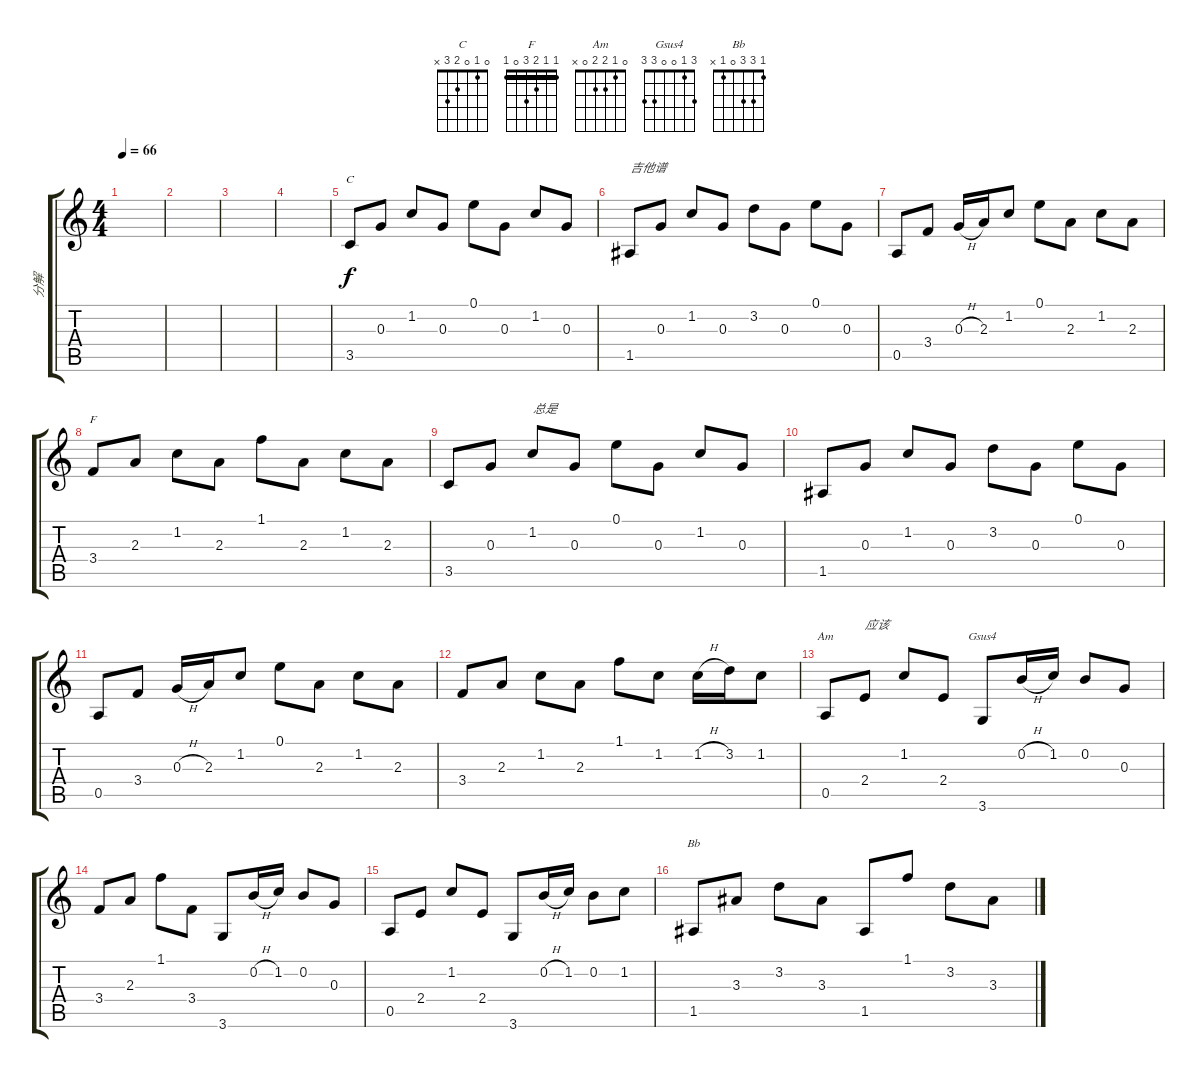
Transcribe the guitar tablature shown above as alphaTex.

\track ("分解" "分解") {instrument acousticguitarnylon}
\staff {score tabs}
\tuning (E4 B3 G3 D3 A2 E2) {hide}
\chord ("C" 0 1 0 2 3 x)
\chord ("F" 1 1 2 3 0 1) {barre 1}
\chord ("Am" 0 1 2 2 0 x)
\chord ("Gsus4" 3 1 0 0 3 3)
\chord ("Bb" 1 3 3 0 1 x)
\ts (4 4)
\tempo 66
\clef g2
\ks c
|
|
|
|
3.5.8{ch "C"} 0.3.8 1.2.8 0.3.8 0.1.8 0.3.8 1.2.8 0.3.8 |
1.5.8{txt "吉他谱"} 0.3.8 1.2.8 0.3.8 3.2.8 0.3.8 0.1.8 0.3.8 |
0.5.8 3.4.8 0.3{h}.16 2.3.16 1.2.8 0.1.8 2.3.8 1.2.8 2.3.8 |
3.4.8{ch "F"} 2.3.8 1.2.8 2.3.8 1.1.8 2.3.8 1.2.8 2.3.8 |
3.5.8 0.3.8 1.2.8{txt "总是"} 0.3.8 0.1.8 0.3.8 1.2.8 0.3.8 |
1.5.8 0.3.8 1.2.8 0.3.8 3.2.8 0.3.8 0.1.8 0.3.8 |
0.5.8 3.4.8 0.3{h}.16 2.3.16 1.2.8 0.1.8 2.3.8 1.2.8 2.3.8 |
3.4.8 2.3.8 1.2.8 2.3.8 1.1.8 1.2.8 1.2{h}.16 3.2.16 1.2.8 |
0.5.8{ch "Am"} 2.4.8{txt "应该"} 1.2.8 2.4.8 3.6.8{ch "Gsus4"} 0.2{h}.16 1.2.16 0.2.8 0.3.8 |
3.4.8 2.3.8 1.1.8 3.4.8 3.6.8 0.2{h}.16 1.2.16 0.2.8 0.3.8 |
0.5.8 2.4.8 1.2.8 2.4.8 3.6.8 0.2{h}.16 1.2.16 0.2.8 1.2.8 |
1.5.8{ch "Bb"} 3.3.8 3.2.8 3.3.8 1.5.8 1.1.8 3.2.8 3.3.8
